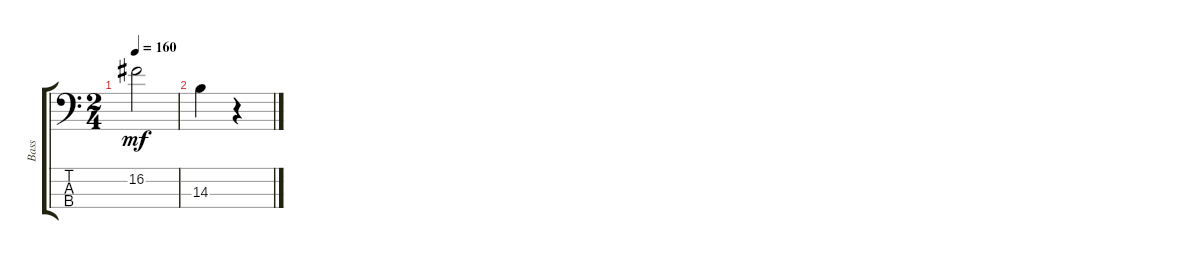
\track ("Bass" "Bass") {instrument electricbassfinger}
\staff {score tabs}
\tuning (G2 D2 A1 E1) {hide}
\ts (2 4)
\tempo 160
\clef f4
\ks c
16.2.2{dy mf} |
14.3.4 r.4
